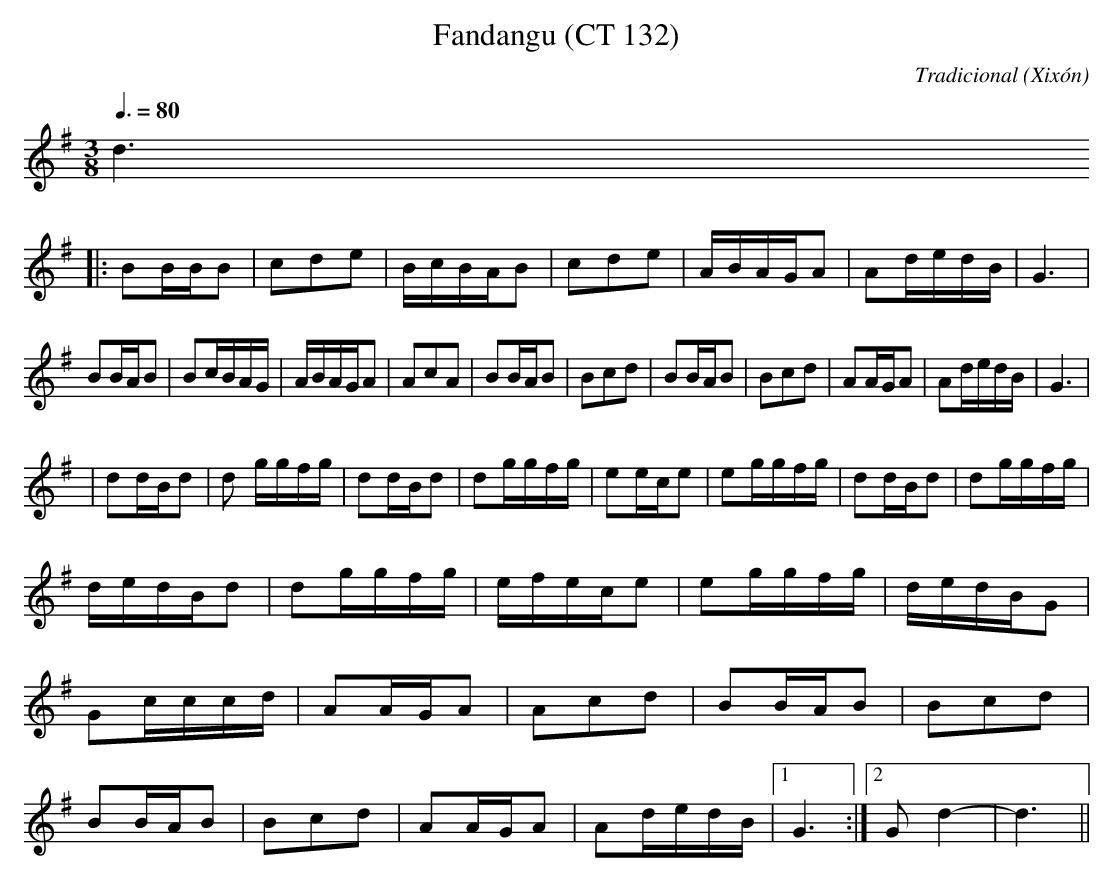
X:1
T:Fandangu (CT 132)
C:Tradicional
O:Xixón
M:3/8
L:1/8
Q:3/8=80
K:G
d3
|: BB/B/B|cde|B/c/B/A/B|cde|A/B/A/G/A|Ad/e/d/B/|G3|
BB/A/B|Bc/B/A/G/|A/B/A/G/A|AcA|BB/A/B|Bcd|BB/A/B|Bcd|AA/G/A|Ad/e/d/B/|G3|
|dd/B/d|d g/g/f/g/|dd/B/d|dg/g/f/g/|ee/c/e|eg/g/f/g/|dd/B/d|dg/g/f/g/|
d/e/d/B/d|dg/g/f/g/|e/f/e/c/e|eg/g/f/g/|d/e/d/B/G|
Gc/c/c/d/|AA/G/A|Acd|BB/A/B|Bcd|
BB/A/B|Bcd|AA/G/A|Ad/e/d/B/|[1 G3 :|[2 G d2-|d3||
